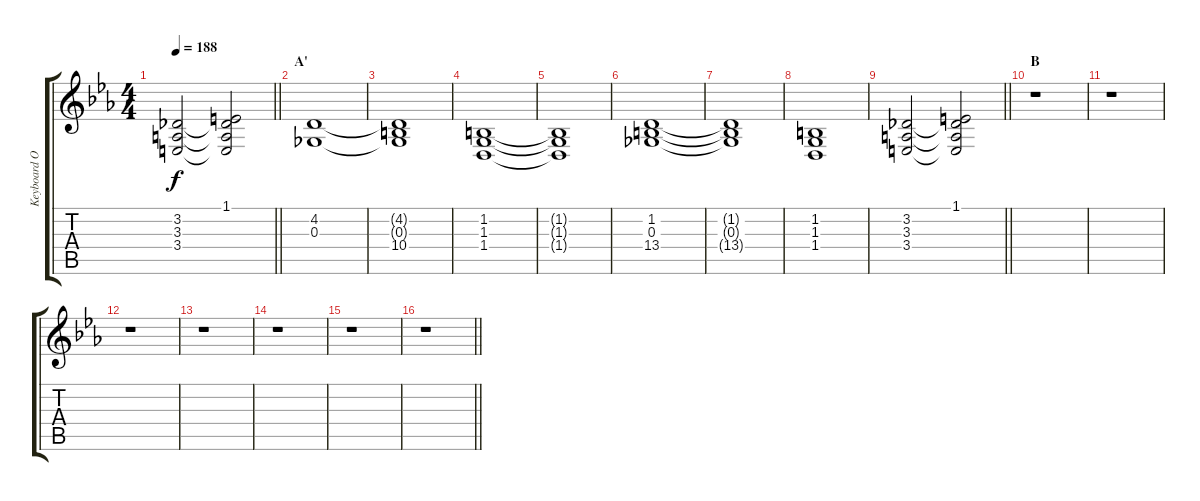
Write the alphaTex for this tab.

\track ("Keyboard Org.3" "Keyboard O") {instrument churchorgan}
\staff {score tabs}
\tuning (Eb4 Bb3 Gb3 Db3 Ab2 Eb2) {hide}
\ts (4 4)
\tempo 188
\clef g2
\barLineRight lightlight
\ks eb
(3.2 3.3 3.4).2{dy f} (1.1 3.2{t} 3.3{t} 3.4{t}).2 |
\section ("" "A'")
(4.2 0.3).1 |
(4.2{t} 0.3{t} 10.4).1 |
(1.2 1.3 1.4).1 |
(1.2{t} 1.3{t} 1.4{t}).1 |
(1.2 0.3 13.4).1 |
(1.2{t} 0.3{t} 13.4{t}).1 |
(1.2 1.3 1.4).1 |
\barLineRight lightlight
(3.2 3.3 3.4).2 (1.1 3.2{t} 3.3{t} 3.4{t}).2 |
\section ("" "B")
r.1 |
r.1 |
r.1 |
r.1 |
r.1 |
r.1 |
\barLineRight lightlight
r.1
